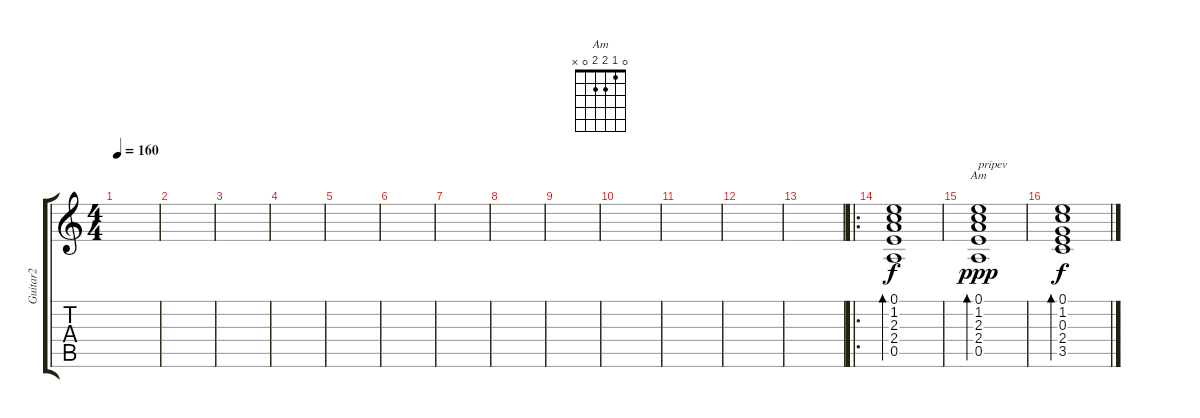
\track ("Guitar2" "Guitar2") {instrument distortionguitar}
\staff {score tabs}
\tuning (E4 B3 G3 D3 A2 E2) {hide}
\chord ("Am" 0 1 2 2 0 x)
\ts (4 4)
\tempo 160
\clef g2
\ks c
|
|
|
|
|
|
|
|
|
|
|
|
|
\ro
(0.1 1.2 2.3 2.4 0.5).1{bd 30} |
(0.1 1.2 2.3 2.4 0.5).1{bd 30 ch "Am" txt "pripev" dy ppp} |
(0.1 1.2 0.3 2.4 3.5).1{bd 60 dy f}
